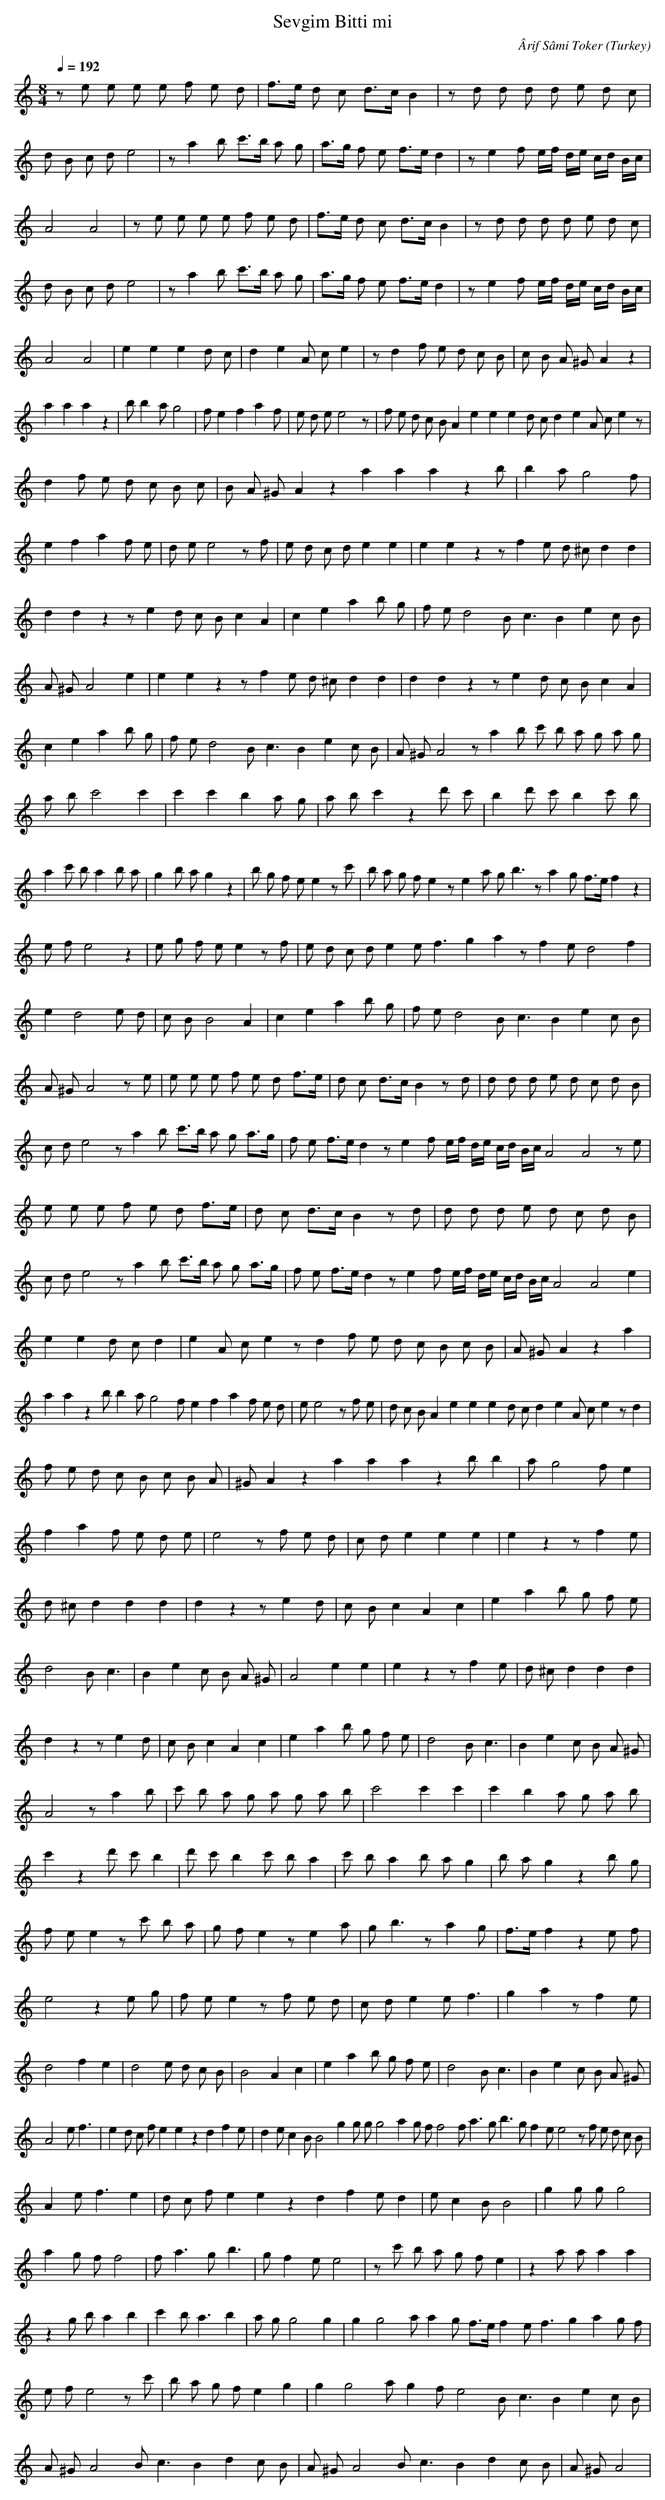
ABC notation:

X:1
T: Sevgim Bitti mi
C: Ârif Sâmi Toker
O: Turkey
M: 8/4
L: 1/16
K: C
Q: 1/4=192
z2 e2 e2 e2 e2 f2 e2 d2  | f3e d2 c2 d3c B4  | \
w:   |   |
z2 d2 d2 d2 d2 e2 d2 c2  |
w:   |
d2 B2 c2 d2 e8  | z2 a4 b2 c'3b a2 g2  | \
w:   |   |
a3g f2 e2 f3e d4  | z2 e4 f2 ef de cd Bc  |
w:   |   |
A8 A8  | z2 e2 e2 e2 e2 f2 e2 d2  | f3e d2 c2 d3c B4  | \
w:   |   |   |
z2 d2 d2 d2 d2 e2 d2 c2  |
w:   |
d2 B2 c2 d2 e8  | z2 a4 b2 c'3b a2 g2  | \
w:   |   |
a3g f2 e2 f3e d4  | z2 e4 f2 ef de cd Bc  |
w:   |   |
A8 A8  | e4 e4 e4 d2 c2  | d4 e4 A2 c2 e4  | \
w:   |   |   |
z2 d4 f2 e2 d2 c2 B2  | c2 B2 A2 ^G2 A4 z4  |
w:   |   |
a4 a4 a4 z4  | b2 b4 a2 g8  | f2 e4 f4 a4 f2  | \
w:   |   |   |
e2 d2 e2 e8 z2  | f2 e2 d2 c2 B2 A4 e4 e4 e4 d2 c2 d4 e4 A2 c2 e4 z2  |
w:   |   |
d4 f2 e2 d2 c2 B2 c2  | B2 A2 ^G2 A4 z4 a4 a4 a4 z4 b2  | \
w:   |   |
b4 a2 g8 f2  |
w:   |
e4 f4 a4 f2 e2  | d2 e2 e8 z2 f2  | e2 d2 c2 d2 e4 e4  | \
w:   |   |   |
e4 e4 z4 z2 f4 e2 d2 ^c2 d4 d4  |
w:   |
d4 d4 z4 z2 e4 d2 c2 B2 c4 A4  | c4 e4 a4 b2 g2  | \
w:   |   |
f2 e2 d8 B2 c6 B4 e4 c2 B2  |
w:   |
A2 ^G2 A8 e4  | e4 e4 z4 z2 f4 e2 d2 ^c2 d4 d4  | \
w:   |   |
d4 d4 z4 z2 e4 d2 c2 B2 c4 A4  |
w:   |
c4 e4 a4 b2 g2  | f2 e2 d8 B2 c6 B4 e4 c2 B2  | \
w:   |   |
A2 ^G2 A8 z2 a4 b2 c'2 b2 a2 g2 a2 g2  |
w:   |
a2 b2 c'8 c'4  | c'4 c'4 b4 a2 g2  | \
w:   |   |
a2 b2 c'4 z4 d'2 c'2  | b4 d'2 c'2 b4 c'2 b2  |
w:   |   |
a4 c'2 b2 a4 b2 a2  | g4 b2 a2 g4 z4  | \
w:   |   |
b2 g2 f2 e2 e4 z2 c'2  | b2 a2 g2 f2 e4 z2 e4 a2 g2 b6 z2 a4 g2 f3e f4 z4  |
w:   |   |
e2 f2 e8 z4  | e2 g2 f2 e2 e4 z2 f2  | \
w:   |   |
e2 d2 c2 d2 e4 e2 f6 g4 a4 z2 f4 e2 d8 f4  |
w:   |
e4 d8 e2 d2  | c2 B2 B8 A4  | c4 e4 a4 b2 g2  | \
w:   |   |   |
f2 e2 d8 B2 c6 B4 e4 c2 B2  |
w:   |
A2 ^G2 A8 z2 e2  | e2 e2 e2 f2 e2 d2 f3e  | \
w:   |   |
d2 c2 d3c B4 z2 d2  | d2 d2 d2 e2 d2 c2 d2 B2  |
w:   |   |
c2 d2 e8 z2 a4 b2 c'3b a2 g2 a3g  | \
w:   |
f2 e2 f3e d4 z2 e4 f2 ef de cd Bc A8 A8 z2 e2  |
w:   |
e2 e2 e2 f2 e2 d2 f3e  | d2 c2 d3c B4 z2 d2  | \
w:   |   |
d2 d2 d2 e2 d2 c2 d2 B2  |
w:   |
c2 d2 e8 z2 a4 b2 c'3b a2 g2 a3g  | \
w:   |
f2 e2 f3e d4 z2 e4 f2 ef de cd Bc A8 A8 e4  |
w:   |
e4 e4 d2 c2 d4  | e4 A2 c2 e4 z2 d4 f2 e2 d2 c2 B2 c2 B2  | \
w:   |   |
A2 ^G2 A4 z4 a4  |
w:   |
a4 a4 z4 b2 b4 a2 g8 f2 e4 f4 a4 f2 e2 d2  | \
w:   |
e2 e8 z2 f2 e2  | d2 c2 B2 A4 e4 e4 e4 d2 c2 d4 e4 A2 c2 e4 z2 d4  |
w:   |   |
f2 e2 d2 c2 B2 c2 B2 A2  | ^G2 A4 z4 a4 a4 a4 z4 b2 b4  | \
w:   |   |
a2 g8 f2 e4  |
w:   |
f4 a4 f2 e2 d2 e2  | e8 z2 f2 e2 d2  | \
w:   |   |
c2 d2 e4 e4 e4  | e4 z4 z2 f4 e2  |
w:   |   |
d2 ^c2 d4 d4 d4  | d4 z4 z2 e4 d2  | \
w:   |   |
c2 B2 c4 A4 c4  | e4 a4 b2 g2 f2 e2  |
w:   |   |
d8 B2 c6  | B4 e4 c2 B2 A2 ^G2  | A8 e4 e4  | \
w:   |   |   |
e4 z4 z2 f4 e2  | d2 ^c2 d4 d4 d4  |
w:   |   |
d4 z4 z2 e4 d2  | c2 B2 c4 A4 c4  | e4 a4 b2 g2 f2 e2  | \
w:   |   |   |
d8 B2 c6  | B4 e4 c2 B2 A2 ^G2  |
w:   |   |
A8 z2 a4 b2  | c'2 b2 a2 g2 a2 g2 a2 b2  | \
w:   |   |
c'8 c'4 c'4  | c'4 b4 a2 g2 a2 b2  |
w:   |   |
c'4 z4 d'2 c'2 b4  | d'2 c'2 b4 c'2 b2 a4  | \
w:   |   |
c'2 b2 a4 b2 a2 g4  | b2 a2 g4 z4 b2 g2  |
w:   |   |
f2 e2 e4 z2 c'2 b2 a2  | g2 f2 e4 z2 e4 a2  | \
w:   |   |
g2 b6 z2 a4 g2  | f3e f4 z4 e2 f2  |
w:   |   |
e8 z4 e2 g2  | f2 e2 e4 z2 f2 e2 d2  | \
w:   |   |
c2 d2 e4 e2 f6  | g4 a4 z2 f4 e2  |
w:   |   |
d8 f4 e4  | d8 e2 d2 c2 B2  | B8 A4 c4  | \
w:   |   |   |
e4 a4 b2 g2 f2 e2  | d8 B2 c6  | B4 e4 c2 B2 A2 ^G2  |
w:   |   |   |
A8 e2 f6  | e4 d2 c2 f2 e4 e4 z4 d4 f4 e2  | \
w:   |   |
d4 e2 c4 B2 B8 g4 g2 g2 g8 a4 g2 f2 f8 f2 a6 g2 b6 g2 f4 e2 e8 z2 f2 e2 d2 c2 B2  |
w:   |
A4 e2 f6 e4  | d2 c2 f2 e4 e4 z4 d4 f4 e2 d4  | \
w:   |   |
e2 c4 B2 B8  | g4 g2 g2 g8  |
w:   |   |
a4 g2 f2 f8  | f2 a6 g2 b6  | g2 f4 e2 e8  | \
w:   |   |   |
z2 c'2 b2 a2 g2 f2 e4  | z4 a2 a2 a4 a4  |
w:   |   |
z4 g2 b2 a4 b4  | c'4 b2 a6 b4  | a2 g2 g8 g4  | \
w:   |   |   |
g4 g8 a2 a4 g2 f3e f4 e2 f6 g4 a4 g2 f2  |
w:   |
e2 f2 e8 z2 c'2  | b2 a2 g2 f2 e4 g4  | \
w:   |   |
g4 g8 a2 g4 f2 e8 B2 c6 B4 e4 c2 B2  |
w:   |
A2 ^G2 A8 B2 c6 B4 d4 c2 B2  | A2 ^G2 A8 B2 c6 B4 d4 c2 B2  | \
w:   |   |
A2 ^G2 A8 |
w:   |
